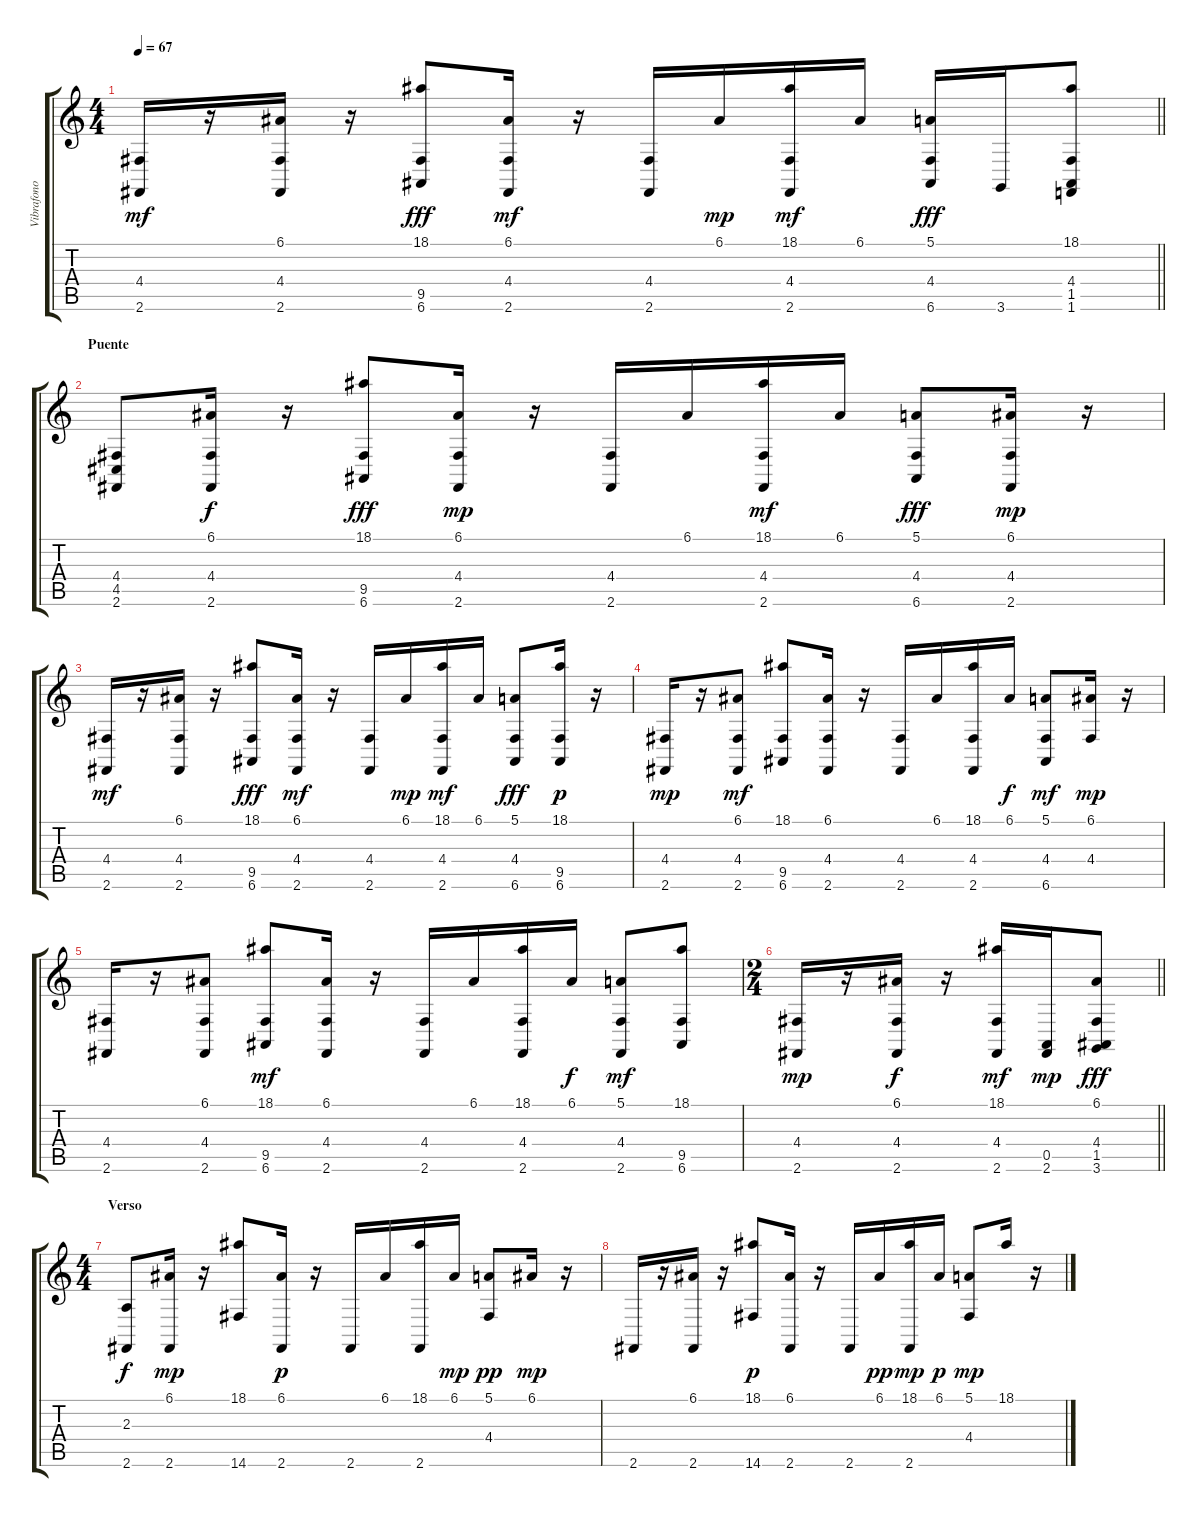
\track ("Vibrafono" "Vibrafono") {instrument vibraphone}
\staff {score tabs}
\tuning (E4 B3 G3 D3 A2 E2) {hide}
\ts (4 4)
\tempo 67
\clef g2
\barLineRight lightlight
\ks c
(4.4 2.6).16{dy mf} r.16 (6.1 4.4 2.6).16 r.16 (18.1 9.5 6.6).8{dy fff} (6.1 4.4 2.6).16{dy mf} r.16 (4.4 2.6).16 6.1.16{dy mp} (18.1 4.4 2.6).16{dy mf} 6.1.16 (5.1 4.4 6.6).16{dy fff} 3.6.16 (18.1 4.4 1.5 1.6).8 |
\section ("" "Puente")
(4.4 4.5 2.6).8 (6.1 4.4 2.6).16{dy f} r.16 (18.1 9.5 6.6).8{dy fff} (6.1 4.4 2.6).16{dy mp} r.16 (4.4 2.6).16 6.1.16 (18.1 4.4 2.6).16{dy mf} 6.1.16 (5.1 4.4 6.6).8{dy fff} (6.1 4.4 2.6).16{dy mp} r.16 |
(4.4 2.6).16{dy mf} r.16 (6.1 4.4 2.6).16 r.16 (18.1 9.5 6.6).8{dy fff} (6.1 4.4 2.6).16{dy mf} r.16 (4.4 2.6).16 6.1.16{dy mp} (18.1 4.4 2.6).16{dy mf} 6.1.16 (5.1 4.4 6.6).8{dy fff} (18.1 9.5 6.6).16{dy p} r.16 |
(4.4 2.6).16{dy mp} r.16 (6.1 4.4 2.6).8{dy mf} (18.1 9.5 6.6).8 (6.1 4.4 2.6).16 r.16 (4.4 2.6).16 6.1.16 (18.1 4.4 2.6).16 6.1.16{dy f} (5.1 4.4 6.6).8{dy mf} (6.1 4.4).16{dy mp} r.16 |
(4.4 2.6).16 r.16 (6.1 4.4 2.6).8 (18.1 9.5 6.6).8{dy mf} (6.1 4.4 2.6).16 r.16 (4.4 2.6).16 6.1.16 (18.1 4.4 2.6).16 6.1.16{dy f} (5.1 4.4 2.6).8{dy mf} (18.1 9.5 6.6).8 |
\ts (2 4)
\barLineRight lightlight
(4.4 2.6).16{dy mp} r.16 (6.1 4.4 2.6).16{dy f} r.16 (18.1 4.4 2.6).16{dy mf} (0.5 2.6).16{dy mp} (6.1 4.4 1.5 3.6).8{dy fff} |
\ts (4 4)
\section ("" "Verso")
(2.3 2.6).8{dy f} (6.1 2.6).16{dy mp} r.16 (18.1 14.6).8 (6.1 2.6).16{dy p} r.16 2.6.16 6.1.16 (18.1 2.6).16 6.1.16{dy mp} (5.1 4.4).8{dy pp} 6.1.16{dy mp} r.16 |
2.6.16 r.16 (6.1 2.6).16 r.16 (18.1 14.6).8{dy p} (6.1 2.6).16 r.16 2.6.16 6.1.16{dy pp} (18.1 2.6).16{dy mp} 6.1.16{dy p} (5.1 4.4).8{dy mp} 18.1.16 r.16
